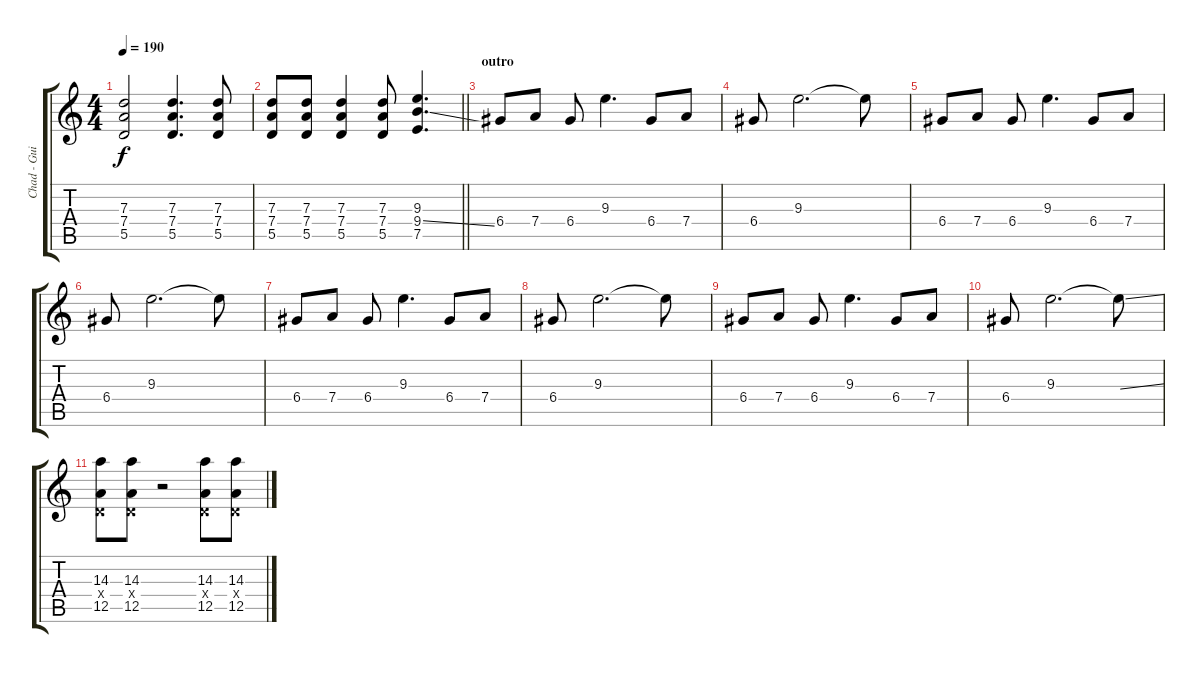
\track ("Chad - Guitar" "Chad - Gui") {instrument distortionguitar}
\staff {score tabs}
\tuning (E4 B3 G3 D3 A2 E2) {hide}
\ts (4 4)
\tempo 190
\clef g2
\ks c
(7.3 7.4 5.5).2{dy f} (7.3 7.4 5.5).4{d} (7.3 7.4 5.5).8 |
\barLineRight lightlight
(7.3 7.4 5.5).8 (7.3 7.4 5.5).8 (7.3 7.4 5.5).4 (7.3 7.4 5.5).8 (9.3 9.4{ss} 7.5).4{d} |
\section ("" "outro")
6.4.8 7.4.8 6.4.8 9.3.4{d} 6.4.8 7.4.8 |
6.4.8 9.3.2{d} 9.3{t}.8 |
6.4.8 7.4.8 6.4.8 9.3.4{d} 6.4.8 7.4.8 |
6.4.8 9.3.2{d} 9.3{t}.8 |
6.4.8 7.4.8 6.4.8 9.3.4{d} 6.4.8 7.4.8 |
6.4.8 9.3.2{d} 9.3{t}.8 |
6.4.8 7.4.8 6.4.8 9.3.4{d} 6.4.8 7.4.8 |
6.4.8 9.3.2{d} 9.3{ss t}.8 |
(14.3 0.4{x} 12.5).8 (14.3 0.4{x} 12.5).8 r.2 (14.3 0.4{x} 12.5).8 (14.3 0.4{x} 12.5).8
